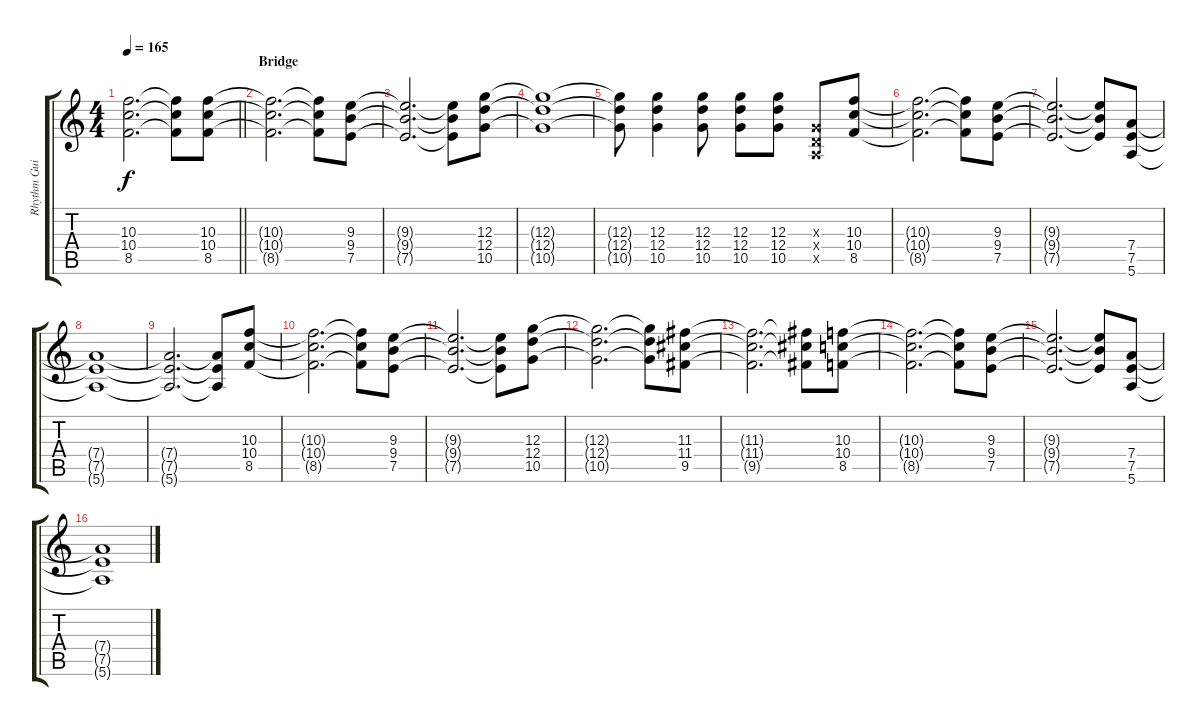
\track ("Rhythm Guitar (Dave)" "Rhythm Gui") {instrument overdrivenguitar}
\staff {score tabs}
\tuning (E4 B3 G3 D3 A2 E2) {hide}
\ts (4 4)
\tempo 165
\clef g2
\barLineRight lightlight
\ks c
(10.3{t} 10.4{t} 8.5{t}).2{d dy f} (10.3{t} 10.4{t} 8.5{t}).8 (10.3 10.4 8.5).8 |
\section ("" "Bridge")
(10.3{t} 10.4{t} 8.5{t}).2{d} (10.3{t} 10.4{t} 8.5{t}).8 (9.3 9.4 7.5).8 |
(9.3{t} 9.4{t} 7.5{t}).2{d} (9.3{t} 9.4{t} 7.5{t}).8 (12.3 12.4 10.5).8 |
(12.3{t} 12.4{t} 10.5{t}).1 |
(12.3{t} 12.4{t} 10.5{t}).8 (12.3 12.4 10.5).4 (12.3 12.4 10.5).8 (12.3 12.4 10.5).8 (12.3 12.4 10.5).8 (0.3{x} 0.4{x} 0.5{x}).8 (10.3 10.4 8.5).8 |
(10.3{t} 10.4{t} 8.5{t}).2{d} (10.3{t} 10.4{t} 8.5{t}).8 (9.3 9.4 7.5).8 |
(9.3{t} 9.4{t} 7.5{t}).2{d} (9.3{t} 9.4{t} 7.5{t}).8 (7.4 7.5 5.6).8 |
(7.4{t} 7.5{t} 5.6{t}).1 |
(7.4{t} 7.5{t} 5.6{t}).2{d} (7.4{t} 7.5{t} 5.6{t}).8 (10.3 10.4 8.5).8 |
(10.3{t} 10.4{t} 8.5{t}).2{d} (10.3{t} 10.4{t} 8.5{t}).8 (9.3 9.4 7.5).8 |
(9.3{t} 9.4{t} 7.5{t}).2{d} (9.3{t} 9.4{t} 7.5{t}).8 (12.3 12.4 10.5).8 |
(12.3{t} 12.4{t} 10.5{t}).2{d} (12.3{t} 12.4{t} 10.5{t}).8 (11.3 11.4 9.5).8 |
(11.3{t} 11.4{t} 9.5{t}).2{d} (11.3{t} 11.4{t} 9.5{t}).8 (10.3 10.4 8.5).8 |
(10.3{t} 10.4{t} 8.5{t}).2{d} (10.3{t} 10.4{t} 8.5{t}).8 (9.3 9.4 7.5).8 |
(9.3{t} 9.4{t} 7.5{t}).2{d} (9.3{t} 9.4{t} 7.5{t}).8 (7.4 7.5 5.6).8 |
(7.4{t} 7.5{t} 5.6{t}).1
